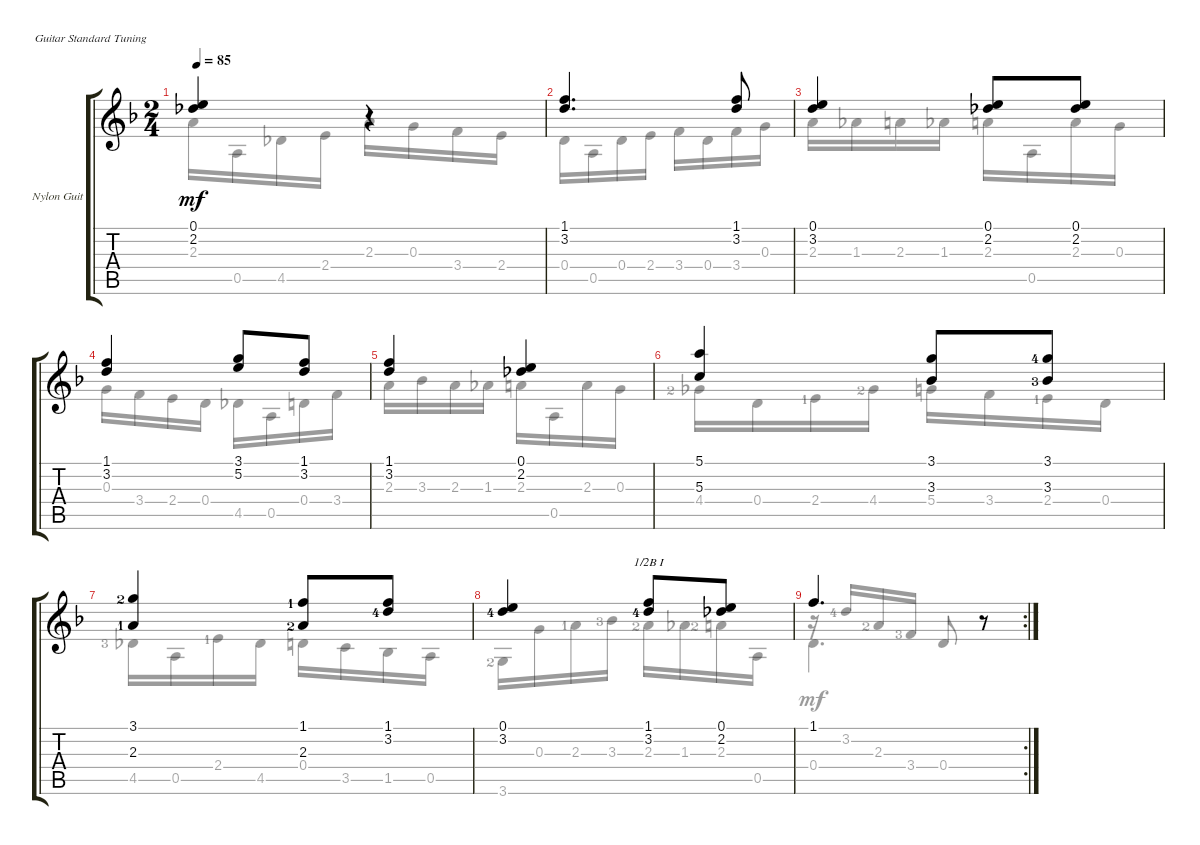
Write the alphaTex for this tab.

\defaultSystemsLayout 4
\bracketExtendMode groupsimilarinstruments
\firstSystemTrackNameOrientation horizontal
\otherSystemsTrackNameOrientation horizontal
\track ("Nylon Guitar" "Nylon Guit") {instrument acousticguitarsteel}
\staff {score tabs}
\tuning (E4 B3 G3 D3 A2 E2)
\voice
\ts (2 4)
\tempo 85
\clef g2
\ks dminor
(2.2 0.1).4{dy mf} r.4 |
(1.1 3.2).4{d} (3.2 1.1).8 |
(0.1 3.2).4 (2.2 0.1).8 (0.1 2.2).8 |
(3.2 1.1).4 (3.1 5.2).8 (3.2 1.1).8 |
(1.1 3.2).4 (2.2 0.1).4 |
(5.1 5.3).4 (3.3 3.1).8 (3.1{lf 5} 3.3{lf 4}).8 |
(2.3{lf 2} 3.1{lf 3}).4 (1.1{lf 2} 2.3{lf 3}).8 (3.2{lf 5} 1.1).8 |
(0.1 3.2{lf 5}).4 (3.2{lf 5} 1.1).8{barre (1 half)} (0.1 2.2).8 |
\rc 2
1.1.4{d} r.8
\voice
\clef g2
\ottava regular
\simile none
\ks dminor
2.3.16{dy mf} 0.5.16 4.5.16 2.4.16 2.3.16 0.3.16 3.4.16 2.4.16 |
0.4.16 0.5.16 0.4.16 2.4.16 3.4.16 0.4.16 3.4.16 0.3.16 |
2.3.16 1.3.16 2.3.16 1.3.16 2.3.16 0.5.16 2.3.16 0.3.16 |
0.3.16 3.4.16 2.4.16 0.4.16 4.5.16 0.5.16 0.4.16 3.4.16 |
2.3.16 3.3.16 2.3.16 1.3.16 2.3.16 0.5.16 2.3.16 0.3.16 |
4.4{lf 3}.16 0.4.16 2.4{lf 2}.16 4.4{lf 3}.16 5.4.16 3.4.16 2.4{lf 2}.16 0.4.16 |
4.5{lf 4}.16 0.5.16 2.4{lf 2}.16 4.5.16 0.4.16 3.5.16 1.5.16 0.5.16 |
3.6{lf 3}.16 0.3.16 2.3{lf 2}.16 3.3{lf 4}.16 2.3{lf 3}.16{barre (1 half)} 1.3.16 2.3{lf 3}.16 0.5.16 |
r.16 3.2{lf 5}.16{beam invert} 2.3{lf 3}.16 3.4{lf 4}.16 0.4.8{beam invert} r.8
\voice
\clef g2
\ottava regular
\simile none
\ks dminor
|
|
|
|
|
|
|
|
0.4.4{d}
